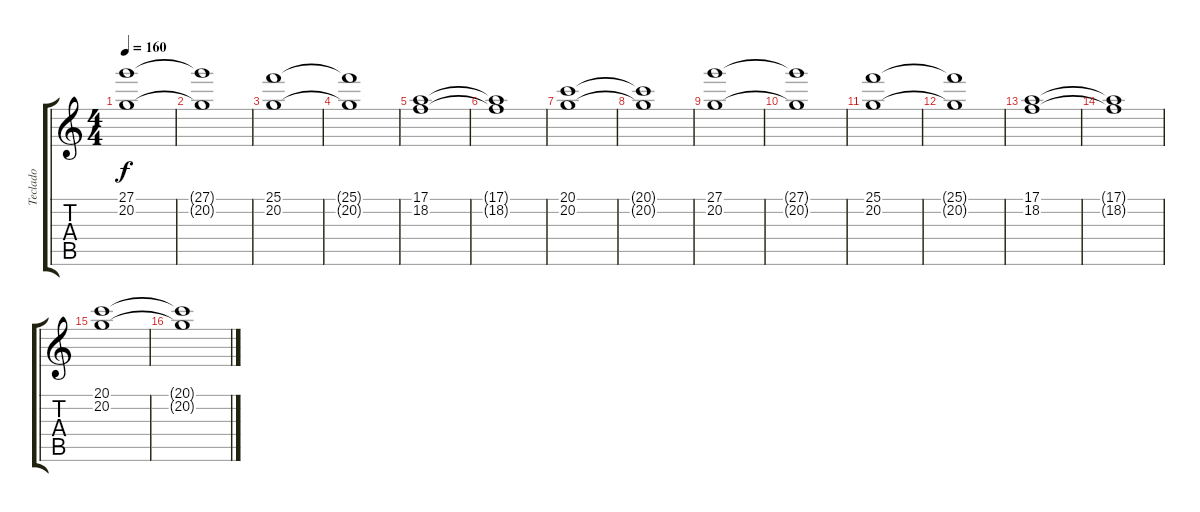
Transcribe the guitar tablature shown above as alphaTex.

\track ("Teclado" "Teclado") {instrument stringensemble1}
\staff {score tabs}
\tuning (E4 B3 G3 D3 A2 E2) {hide}
\ts (4 4)
\tempo 160
\clef g2
\ks c
(27.1 20.2).1{dy f volume 10} |
(27.1{t} 20.2{t}).1 |
(25.1 20.2).1 |
(25.1{t} 20.2{t}).1 |
(17.1 18.2).1 |
(17.1{t} 18.2{t}).1 |
(20.1 20.2).1 |
(20.1{t} 20.2{t}).1 |
(27.1 20.2).1 |
(27.1{t} 20.2{t}).1 |
(25.1 20.2).1 |
(25.1{t} 20.2{t}).1 |
(17.1 18.2).1 |
(17.1{t} 18.2{t}).1 |
(20.1 20.2).1 |
(20.1{t} 20.2{t}).1
